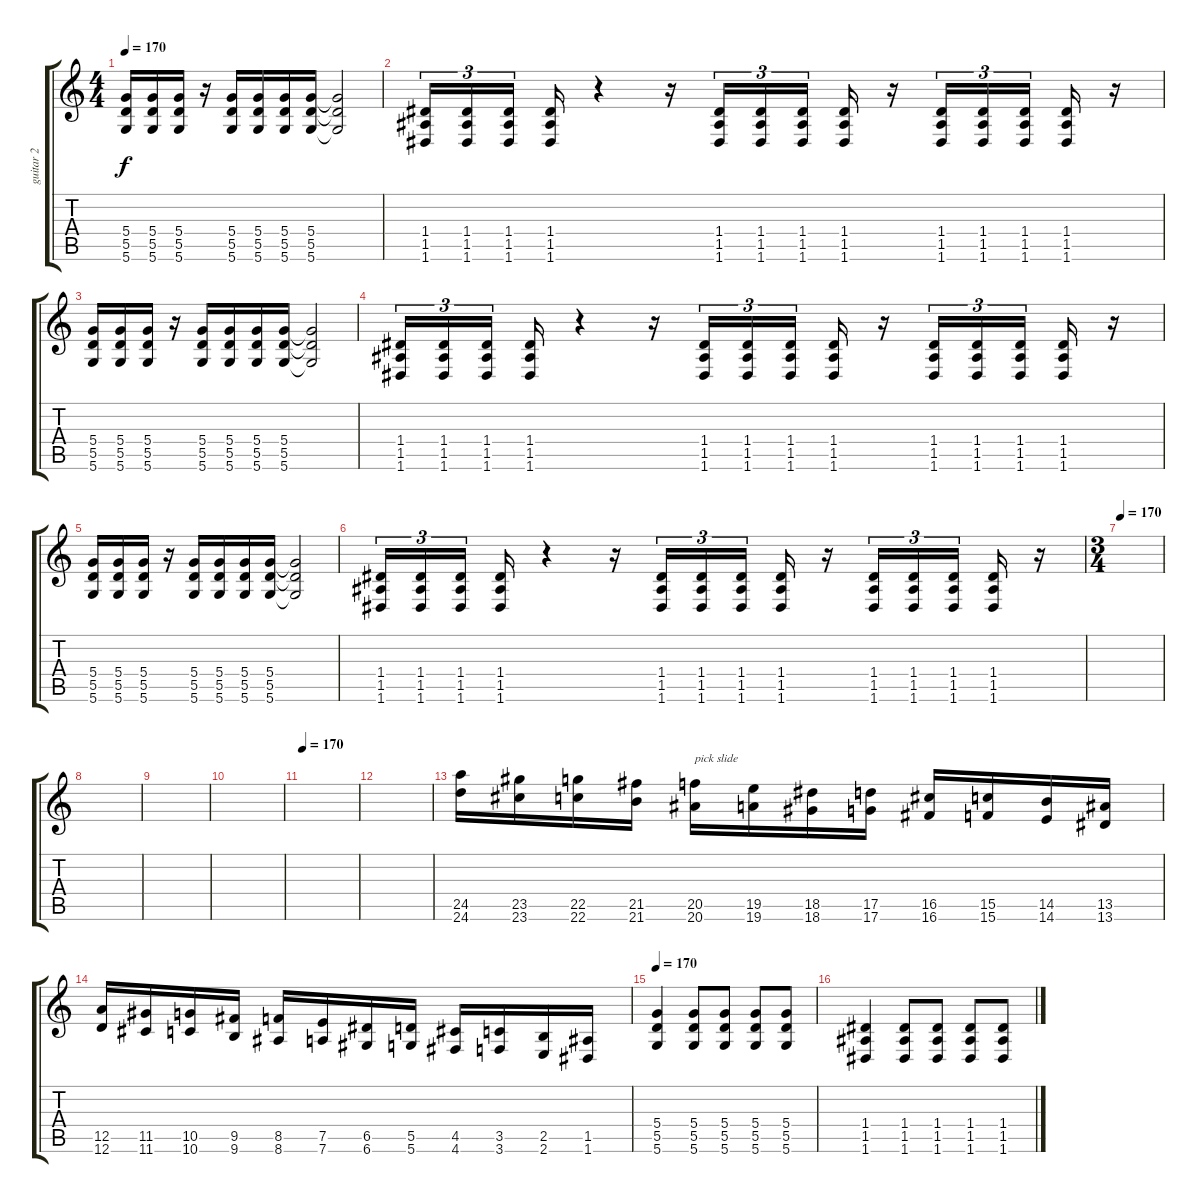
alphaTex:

\track ("guitar 2" "guitar 2") {instrument distortionguitar}
\staff {score tabs}
\tuning (E4 B3 G3 D3 A2 D2) {hide}
\ts (4 4)
\tempo 170
\clef g2
\ks c
(5.4 5.5 5.6).16{dy f} (5.4 5.5 5.6).16 (5.4 5.5 5.6).16 r.16 (5.4 5.5 5.6).16 (5.4 5.5 5.6).16 (5.4 5.5 5.6).16 (5.4 5.5 5.6).16 (5.4{t} 5.5{t} 5.6{t}).2 |
(1.4 1.5 1.6).16{tu (3 2)} (1.4 1.5 1.6).16{tu (3 2)} (1.4 1.5 1.6).16{tu (3 2)} (1.4 1.5 1.6).16 r.4 r.16 (1.4 1.5 1.6).16{tu (3 2)} (1.4 1.5 1.6).16{tu (3 2)} (1.4 1.5 1.6).16{tu (3 2)} (1.4 1.5 1.6).16 r.16 (1.4 1.5 1.6).16{tu (3 2)} (1.4 1.5 1.6).16{tu (3 2)} (1.4 1.5 1.6).16{tu (3 2)} (1.4 1.5 1.6).16 r.16 |
(5.4 5.5 5.6).16 (5.4 5.5 5.6).16 (5.4 5.5 5.6).16 r.16 (5.4 5.5 5.6).16 (5.4 5.5 5.6).16 (5.4 5.5 5.6).16 (5.4 5.5 5.6).16 (5.4{t} 5.5{t} 5.6{t}).2 |
(1.4 1.5 1.6).16{tu (3 2)} (1.4 1.5 1.6).16{tu (3 2)} (1.4 1.5 1.6).16{tu (3 2)} (1.4 1.5 1.6).16 r.4 r.16 (1.4 1.5 1.6).16{tu (3 2)} (1.4 1.5 1.6).16{tu (3 2)} (1.4 1.5 1.6).16{tu (3 2)} (1.4 1.5 1.6).16 r.16 (1.4 1.5 1.6).16{tu (3 2)} (1.4 1.5 1.6).16{tu (3 2)} (1.4 1.5 1.6).16{tu (3 2)} (1.4 1.5 1.6).16 r.16 |
(5.4 5.5 5.6).16 (5.4 5.5 5.6).16 (5.4 5.5 5.6).16 r.16 (5.4 5.5 5.6).16 (5.4 5.5 5.6).16 (5.4 5.5 5.6).16 (5.4 5.5 5.6).16 (5.4{t} 5.5{t} 5.6{t}).2 |
(1.4 1.5 1.6).16{tu (3 2)} (1.4 1.5 1.6).16{tu (3 2)} (1.4 1.5 1.6).16{tu (3 2)} (1.4 1.5 1.6).16 r.4 r.16 (1.4 1.5 1.6).16{tu (3 2)} (1.4 1.5 1.6).16{tu (3 2)} (1.4 1.5 1.6).16{tu (3 2)} (1.4 1.5 1.6).16 r.16 (1.4 1.5 1.6).16{tu (3 2)} (1.4 1.5 1.6).16{tu (3 2)} (1.4 1.5 1.6).16{tu (3 2)} (1.4 1.5 1.6).16 r.16 |
\ts (3 4)
\tempo 170
|
|
|
|
\tempo 170
|
|
(24.5 24.6).16{instrument guitarfretnoise} (23.5 23.6).16 (22.5 22.6).16 (21.5 21.6).16 (20.5 20.6).16{txt "pick slide"} (19.5 19.6).16 (18.5 18.6).16 (17.5 17.6).16 (16.5 16.6).16 (15.5 15.6).16 (14.5 14.6).16 (13.5 13.6).16 |
(12.5 12.6).16 (11.5 11.6).16 (10.5 10.6).16 (9.5 9.6).16 (8.5 8.6).16 (7.5 7.6).16 (6.5 6.6).16 (5.5 5.6).16 (4.5 4.6).16 (3.5 3.6).16 (2.5 2.6).16 (1.5 1.6).16 |
\tempo 170
(5.4 5.5 5.6).4{instrument distortionguitar} (5.4 5.5 5.6).8 (5.4 5.5 5.6).8 (5.4 5.5 5.6).8 (5.4 5.5 5.6).8 |
(1.4 1.5 1.6).4 (1.4 1.5 1.6).8 (1.4 1.5 1.6).8 (1.4 1.5 1.6).8 (1.4 1.5 1.6).8
